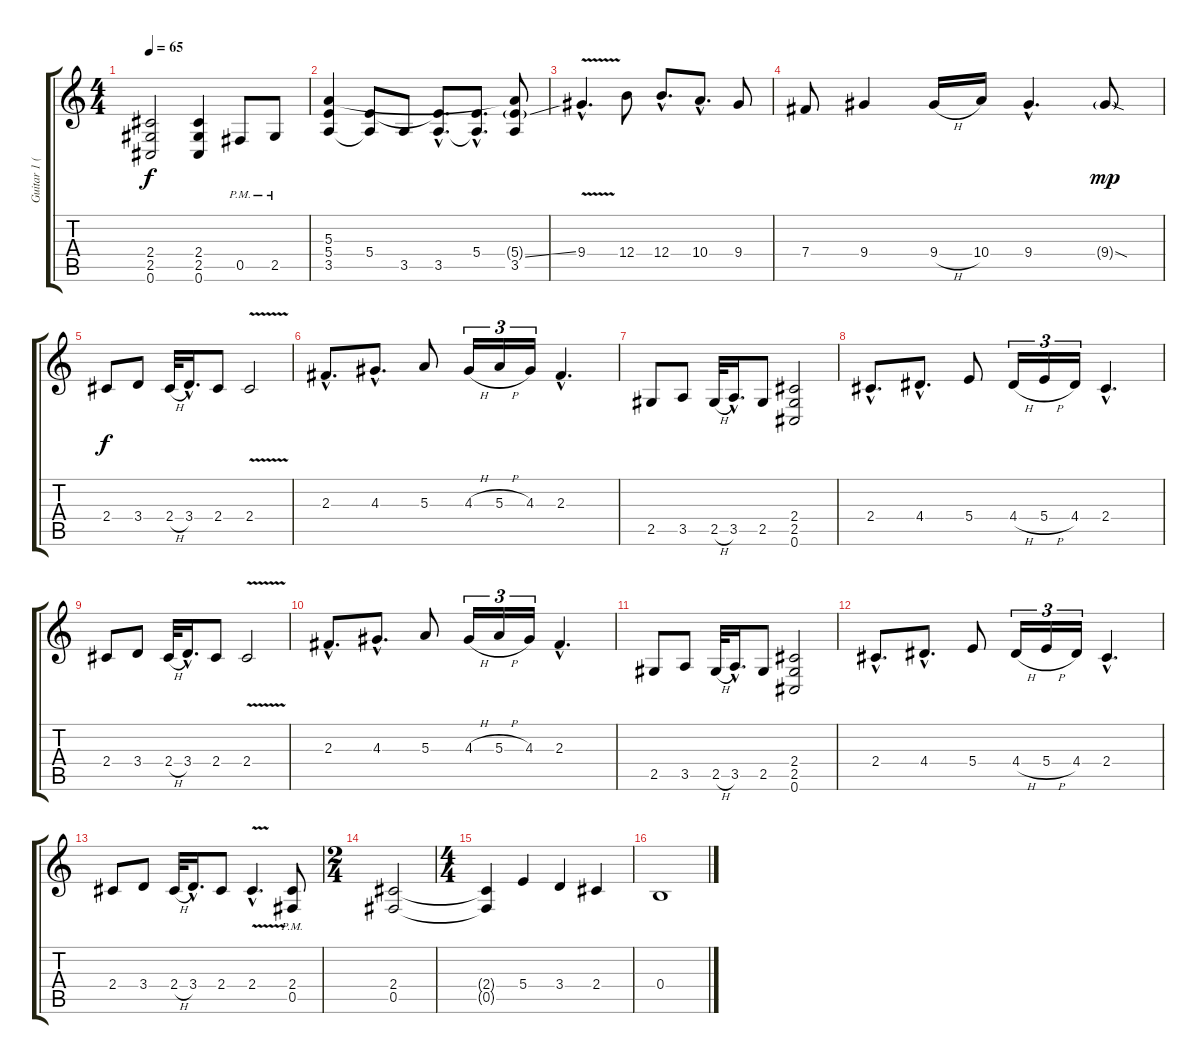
\track ("Guitar 1 (Distortion)" "Guitar 1 (") {instrument distortionguitar}
\staff {score tabs}
\tuning (Db4 Ab3 E3 B2 Gb2 Db2) {hide}
\ts (4 4)
\tempo 65
\clef g2
\ks c
(2.4 2.5 0.6).2{dy f} (2.4 2.5 0.6).4 0.5{pm}.8 2.5{pm}.8 |
(5.3 5.4 3.5).4 (5.4 3.5{t}).8 3.5.8 (5.4{hac t} 3.5{hac}).8{d} (5.4{hac} 3.5{hac t}).8{d} (5.3{t} 5.4{ss g} 3.5).8 |
9.4{v hac}.4{d} 12.4.8 12.4{hac}.8{d} 10.4{hac}.8{d} 9.4.8 |
7.4.8 9.4.4 9.4{h}.16 10.4.16 9.4{hac}.4{d} 9.4{sod g}.8{dy mp} |
2.4.8{dy f} 3.4.8 2.4{h}.32 3.4{hac}.16{d} 2.4.8 2.4{v}.2 |
2.3{hac}.8{d} 4.3{hac}.8{d} 5.3.8 4.3{h}.16{tu (3 2)} 5.3{h}.16{tu (3 2)} 4.3.16{tu (3 2)} 2.3{hac}.4{d} |
2.5.8 3.5.8 2.5{h}.32 3.5{hac}.16{d} 2.5.8 (2.4 2.5 0.6).2 |
2.4{hac}.8{d} 4.4{hac}.8{d} 5.4.8 4.4{h}.16{tu (3 2)} 5.4{h}.16{tu (3 2)} 4.4.16{tu (3 2)} 2.4{hac}.4{d} |
2.4.8 3.4.8 2.4{h}.32 3.4{hac}.16{d} 2.4.8 2.4{v}.2 |
2.3{hac}.8{d} 4.3{hac}.8{d} 5.3.8 4.3{h}.16{tu (3 2)} 5.3{h}.16{tu (3 2)} 4.3.16{tu (3 2)} 2.3{hac}.4{d} |
2.5.8 3.5.8 2.5{h}.32 3.5{hac}.16{d} 2.5.8 (2.4 2.5 0.6).2 |
2.4{hac}.8{d} 4.4{hac}.8{d} 5.4.8 4.4{h}.16{tu (3 2)} 5.4{h}.16{tu (3 2)} 4.4.16{tu (3 2)} 2.4{hac}.4{d} |
2.4.8 3.4.8 2.4{h}.32 3.4{hac}.16{d} 2.4.8 2.4{v hac}.4{d} (2.4{pm} 0.5{pm}).8 |
\ts (2 4)
(2.4 0.5).2 |
\ts (4 4)
(2.4{t} 0.5{t}).4 5.4.4 3.4.4 2.4.4 |
0.4.1
